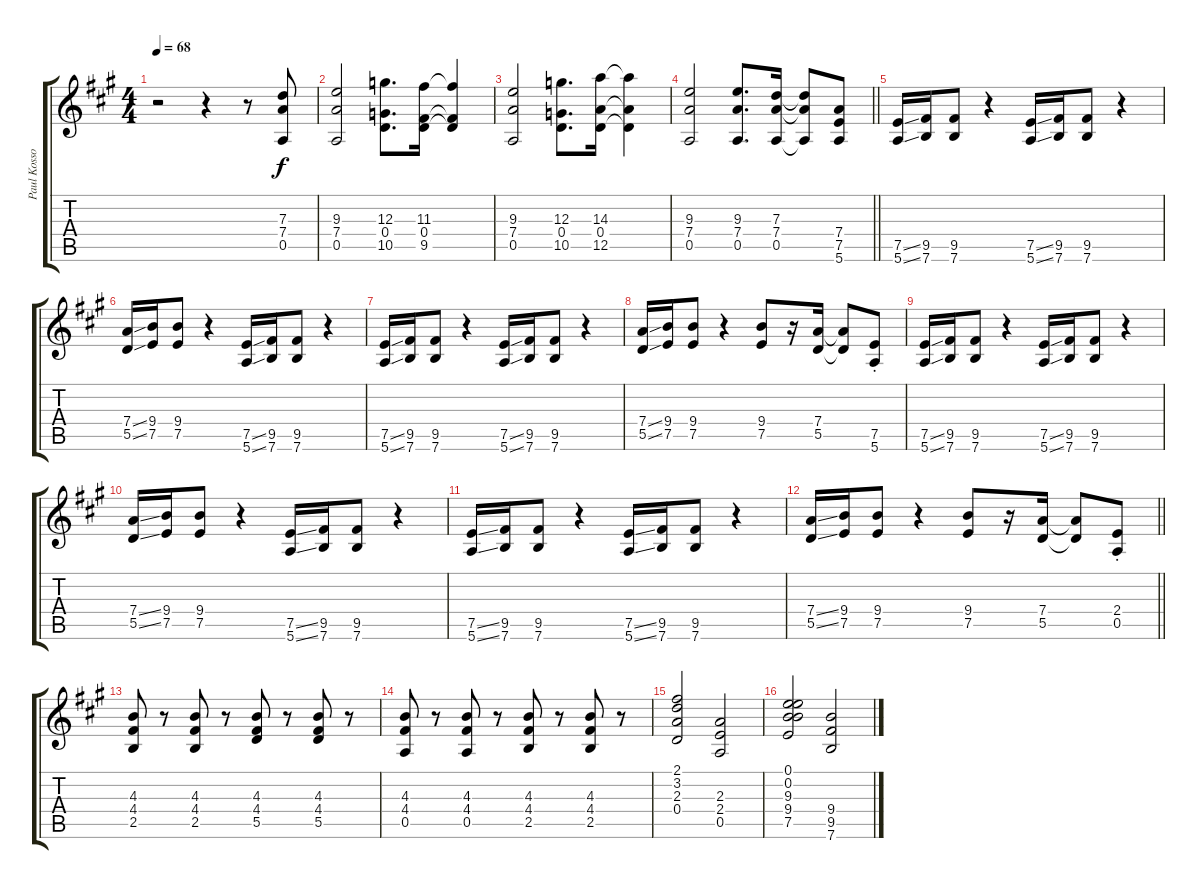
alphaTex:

\track ("Paul Kossoff - Electric Guitar" "Paul Kosso") {instrument overdrivenguitar}
\staff {score tabs}
\tuning (E4 B3 G3 D3 A2 E2) {hide}
\ts (4 4)
\tempo 68
\clef g2
\ks a
r.2{dy f instrument overdrivenguitar} r.4 r.8 (7.3 7.4 0.5).8 |
(9.3 7.4 0.5).2 (12.3 0.4 10.5).8{d} (11.3 0.4 9.5).16 (11.3{t} 0.4{t} 9.5{t}).4 |
(9.3 7.4 0.5).2 (12.3 0.4 10.5).8{d} (14.3 0.4 12.5).16 (14.3{t} 0.4{t} 12.5{t}).4 |
\barLineRight lightlight
(9.3 7.4 0.5).2 (9.3 7.4 0.5).8{d} (7.3 7.4 0.5).16 (7.3{t} 7.4{t} 0.5{t}).8 (7.4 7.5 5.6).8 |
(7.5{ss} 5.6{ss}).16 (9.5 7.6).16 (9.5 7.6).8 r.4 (7.5{ss} 5.6{ss}).16 (9.5 7.6).16 (9.5 7.6).8 r.4 |
(7.4{ss} 5.5{ss}).16 (9.4 7.5).16 (9.4 7.5).8 r.4 (7.5{ss} 5.6{ss}).16 (9.5 7.6).16 (9.5 7.6).8 r.4 |
(7.5{ss} 5.6{ss}).16 (9.5 7.6).16 (9.5 7.6).8 r.4 (7.5{ss} 5.6{ss}).16 (9.5 7.6).16 (9.5 7.6).8 r.4 |
(7.4{ss} 5.5{ss}).16 (9.4 7.5).16 (9.4 7.5).8 r.4 (9.4 7.5).8 r.16 (7.4 5.5).16 (7.4{t} 5.5{t}).8 (7.5{st} 5.6{st}).8 |
(7.5{ss} 5.6{ss}).16 (9.5 7.6).16 (9.5 7.6).8 r.4 (7.5{ss} 5.6{ss}).16 (9.5 7.6).16 (9.5 7.6).8 r.4 |
(7.4{ss} 5.5{ss}).16 (9.4 7.5).16 (9.4 7.5).8 r.4 (7.5{ss} 5.6{ss}).16 (9.5 7.6).16 (9.5 7.6).8 r.4 |
(7.5{ss} 5.6{ss}).16 (9.5 7.6).16 (9.5 7.6).8 r.4 (7.5{ss} 5.6{ss}).16 (9.5 7.6).16 (9.5 7.6).8 r.4 |
\barLineRight lightlight
(7.4{ss} 5.5{ss}).16 (9.4 7.5).16 (9.4 7.5).8 r.4 (9.4 7.5).8 r.16 (7.4 5.5).16 (7.4{t} 5.5{t}).8 (2.4{st} 0.5{st}).8 |
(4.3 4.4 2.5).8 r.8 (4.3 4.4 2.5).8 r.8 (4.3 4.4 5.5).8 r.8 (4.3 4.4 5.5).8 r.8 |
(4.3 4.4 0.5).8 r.8 (4.3 4.4 0.5).8 r.8 (4.3 4.4 2.5).8 r.8 (4.3 4.4 2.5).8 r.8 |
(2.1 3.2 2.3 0.4).2 (2.3 2.4 0.5).2 |
(0.1 0.2 9.3 9.4 7.5).2 (9.4 9.5 7.6).2
